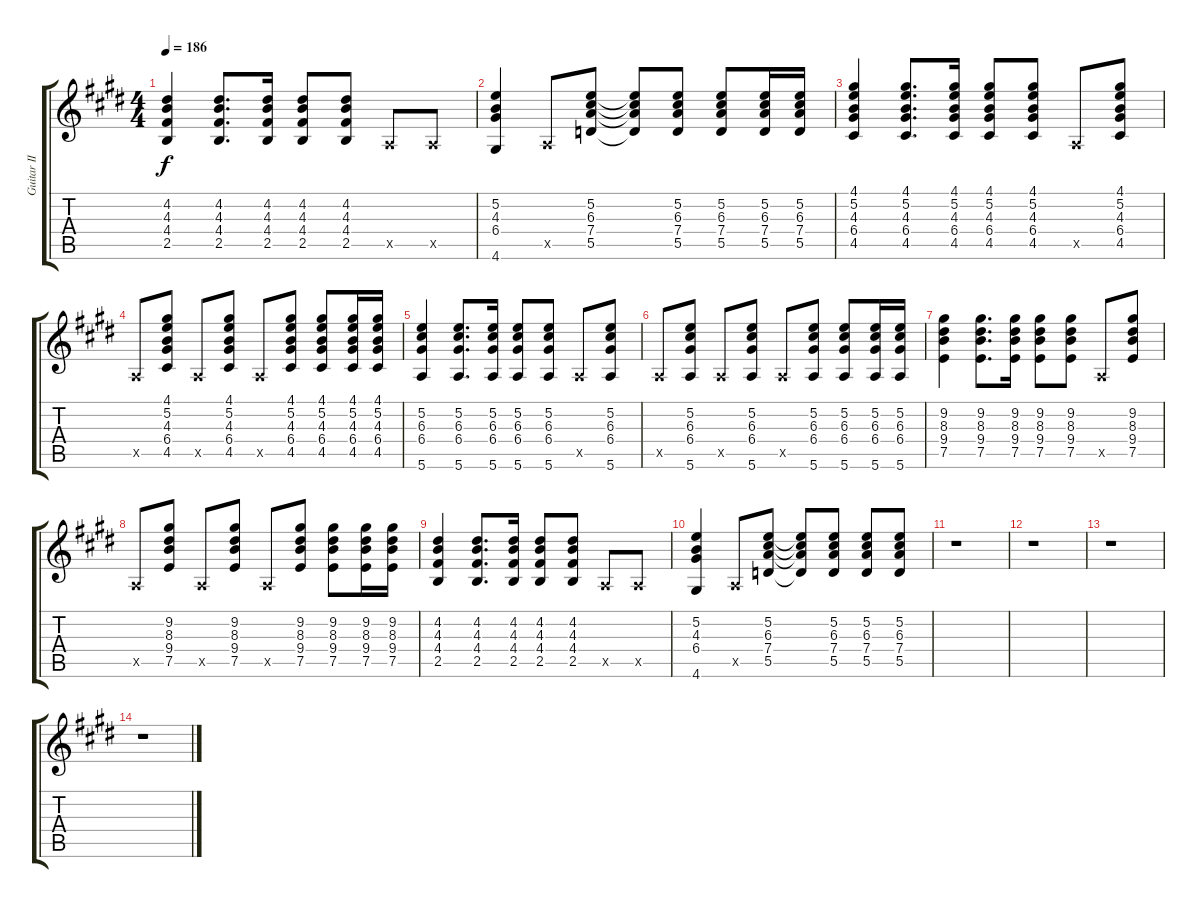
\track ("Guitar Ⅱ" "Guitar Ⅱ") {instrument overdrivenguitar}
\staff {score tabs}
\tuning (E4 B3 G3 D3 A2 E2) {hide}
\ts (4 4)
\tempo 186
\clef g2
\ks e
(4.2 4.3 4.4 2.5).4{dy f} (4.2 4.3 4.4 2.5).8{d} (4.2 4.3 4.4 2.5).16 (4.2 4.3 4.4 2.5).8 (4.2 4.3 4.4 2.5).8 0.5{x}.8 0.5{x}.8 |
(5.2 4.3 6.4 4.6).4 0.5{x}.8 (5.2 6.3 7.4 5.5).8 (5.2{t} 6.3{t} 7.4{t} 5.5{t}).8 (5.2 6.3 7.4 5.5).8 (5.2 6.3 7.4 5.5).8 (5.2 6.3 7.4 5.5).16 (5.2 6.3 7.4 5.5).16 |
(4.1 5.2 4.3 6.4 4.5).4 (4.1 5.2 4.3 6.4 4.5).8{d} (4.1 5.2 4.3 6.4 4.5).16 (4.1 5.2 4.3 6.4 4.5).8 (4.1 5.2 4.3 6.4 4.5).8 0.5{x}.8 (4.1 5.2 4.3 6.4 4.5).8 |
0.5{x}.8 (4.1 5.2 4.3 6.4 4.5).8 0.5{x}.8 (4.1 5.2 4.3 6.4 4.5).8 0.5{x}.8 (4.1 5.2 4.3 6.4 4.5).8 (4.1 5.2 4.3 6.4 4.5).8 (4.1 5.2 4.3 6.4 4.5).16 (4.1 5.2 4.3 6.4 4.5).16 |
(5.2 6.3 6.4 5.6).4 (5.2 6.3 6.4 5.6).8{d} (5.2 6.3 6.4 5.6).16 (5.2 6.3 6.4 5.6).8 (5.2 6.3 6.4 5.6).8 0.5{x}.8 (5.2 6.3 6.4 5.6).8 |
0.5{x}.8 (5.2 6.3 6.4 5.6).8 0.5{x}.8 (5.2 6.3 6.4 5.6).8 0.5{x}.8 (5.2 6.3 6.4 5.6).8 (5.2 6.3 6.4 5.6).8 (5.2 6.3 6.4 5.6).16 (5.2 6.3 6.4 5.6).16 |
(9.2 8.3 9.4 7.5).4 (9.2 8.3 9.4 7.5).8{d} (9.2 8.3 9.4 7.5).16 (9.2 8.3 9.4 7.5).8 (9.2 8.3 9.4 7.5).8 0.5{x}.8 (9.2 8.3 9.4 7.5).8 |
0.5{x}.8 (9.2 8.3 9.4 7.5).8 0.5{x}.8 (9.2 8.3 9.4 7.5).8 0.5{x}.8 (9.2 8.3 9.4 7.5).8 (9.2 8.3 9.4 7.5).8 (9.2 8.3 9.4 7.5).16 (9.2 8.3 9.4 7.5).16 |
(4.2 4.3 4.4 2.5).4 (4.2 4.3 4.4 2.5).8{d} (4.2 4.3 4.4 2.5).16 (4.2 4.3 4.4 2.5).8 (4.2 4.3 4.4 2.5).8 0.5{x}.8 0.5{x}.8 |
(5.2 4.3 6.4 4.6).4 0.5{x}.8 (5.2 6.3 7.4 5.5).8 (5.2{t} 6.3{t} 7.4{t} 5.5{t}).8 (5.2 6.3 7.4 5.5).8 (5.2 6.3 7.4 5.5).8 (5.2 6.3 7.4 5.5).8 |
r.1 |
r.1 |
r.1 |
r.1
